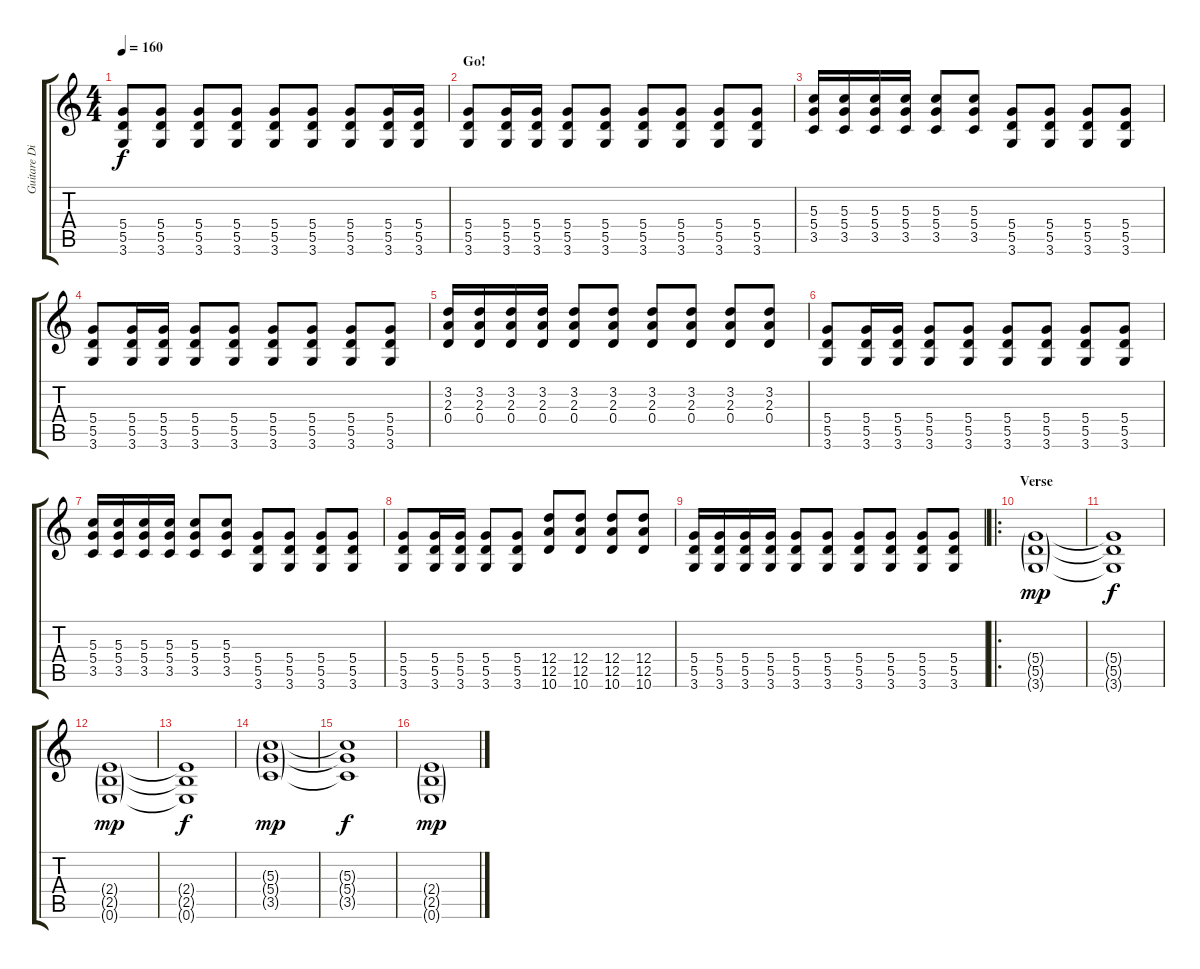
\track ("Guitare Distortion" "Guitare Di") {instrument distortionguitar}
\staff {score tabs}
\tuning (E4 B3 G3 D3 A2 E2) {hide}
\ts (4 4)
\tempo 160
\clef g2
\ks c
(5.4 5.5 3.6).8{dy f} (5.4 5.5 3.6).8 (5.4 5.5 3.6).8 (5.4 5.5 3.6).8 (5.4 5.5 3.6).8 (5.4 5.5 3.6).8 (5.4 5.5 3.6).8 (5.4 5.5 3.6).16 (5.4 5.5 3.6).16 |
\section ("" "Go!")
(5.4 5.5 3.6).8 (5.4 5.5 3.6).16 (5.4 5.5 3.6).16 (5.4 5.5 3.6).8 (5.4 5.5 3.6).8 (5.4 5.5 3.6).8 (5.4 5.5 3.6).8 (5.4 5.5 3.6).8 (5.4 5.5 3.6).8 |
(5.3 5.4 3.5).16 (5.3 5.4 3.5).16 (5.3 5.4 3.5).16 (5.3 5.4 3.5).16 (5.3 5.4 3.5).8 (5.3 5.4 3.5).8 (5.4 5.5 3.6).8 (5.4 5.5 3.6).8 (5.4 5.5 3.6).8 (5.4 5.5 3.6).8 |
(5.4 5.5 3.6).8 (5.4 5.5 3.6).16 (5.4 5.5 3.6).16 (5.4 5.5 3.6).8 (5.4 5.5 3.6).8 (5.4 5.5 3.6).8 (5.4 5.5 3.6).8 (5.4 5.5 3.6).8 (5.4 5.5 3.6).8 |
(3.2 2.3 0.4).16 (3.2 2.3 0.4).16 (3.2 2.3 0.4).16 (3.2 2.3 0.4).16 (3.2 2.3 0.4).8 (3.2 2.3 0.4).8 (3.2 2.3 0.4).8 (3.2 2.3 0.4).8 (3.2 2.3 0.4).8 (3.2 2.3 0.4).8 |
(5.4 5.5 3.6).8 (5.4 5.5 3.6).16 (5.4 5.5 3.6).16 (5.4 5.5 3.6).8 (5.4 5.5 3.6).8 (5.4 5.5 3.6).8 (5.4 5.5 3.6).8 (5.4 5.5 3.6).8 (5.4 5.5 3.6).8 |
(5.3 5.4 3.5).16 (5.3 5.4 3.5).16 (5.3 5.4 3.5).16 (5.3 5.4 3.5).16 (5.3 5.4 3.5).8 (5.3 5.4 3.5).8 (5.4 5.5 3.6).8 (5.4 5.5 3.6).8 (5.4 5.5 3.6).8 (5.4 5.5 3.6).8 |
(5.4 5.5 3.6).8 (5.4 5.5 3.6).16 (5.4 5.5 3.6).16 (5.4 5.5 3.6).8 (5.4 5.5 3.6).8 (12.4 12.5 10.6).8 (12.4 12.5 10.6).8 (12.4 12.5 10.6).8 (12.4 12.5 10.6).8 |
(5.4 5.5 3.6).16 (5.4 5.5 3.6).16 (5.4 5.5 3.6).16 (5.4 5.5 3.6).16 (5.4 5.5 3.6).8 (5.4 5.5 3.6).8 (5.4 5.5 3.6).8 (5.4 5.5 3.6).8 (5.4 5.5 3.6).8 (5.4 5.5 3.6).8 |
\ro
\section ("" "Verse")
(5.4{g} 5.5{g} 3.6{g}).1{dy mp} |
(5.4{t} 5.5{t} 3.6{t}).1{dy f} |
(2.4{g} 2.5{g} 0.6{g}).1{dy mp} |
(2.4{t} 2.5{t} 0.6{t}).1{dy f} |
(5.3{g} 5.4{g} 3.5{g}).1{dy mp} |
(5.3{t} 5.4{t} 3.5{t}).1{dy f} |
(2.4{g} 2.5{g} 0.6{g}).1{dy mp}
